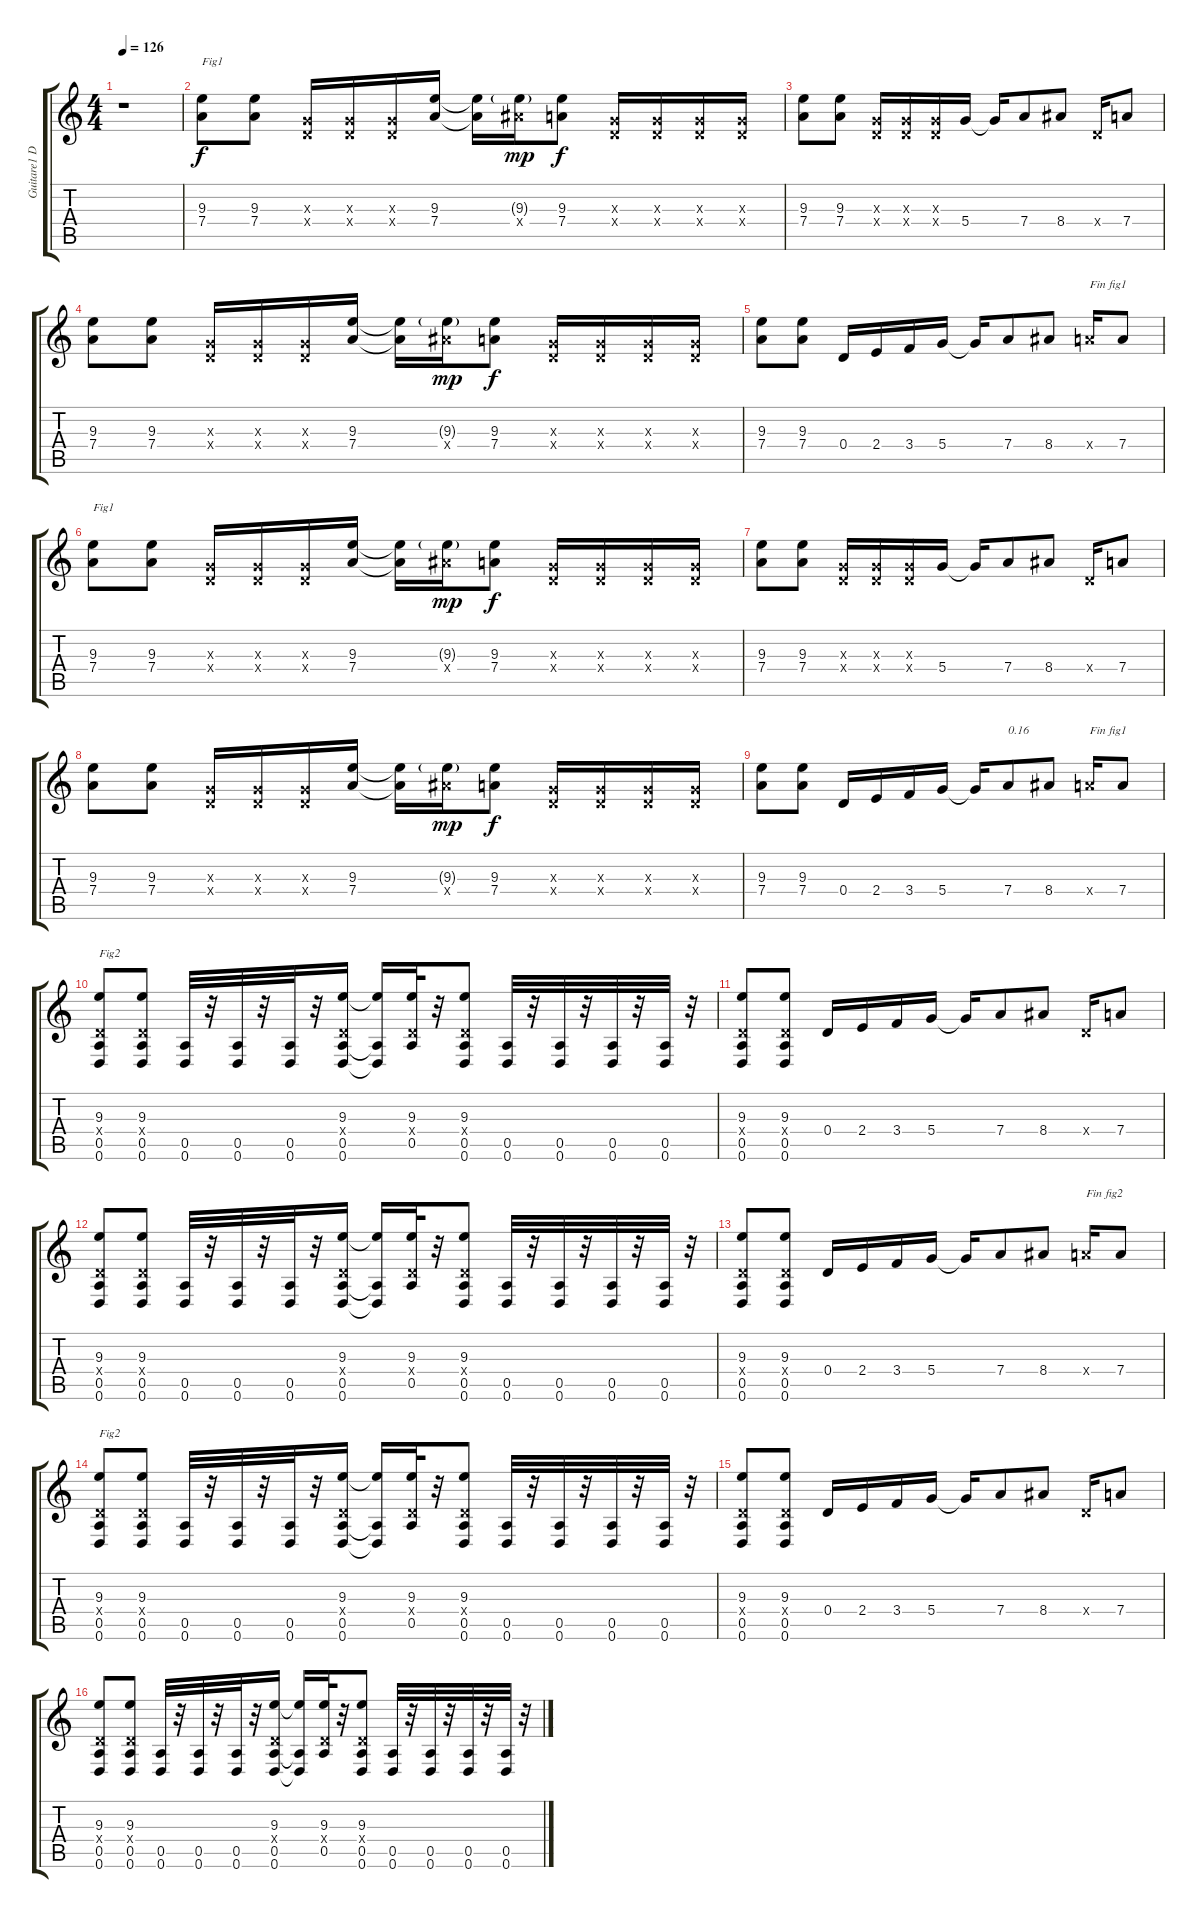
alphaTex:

\track ("Guitare1 Dr-D" "Guitare1 D") {instrument distortionguitar}
\staff {score tabs}
\tuning (E4 B3 G3 D3 A2 D2) {hide}
\ts (4 4)
\tempo 126
\clef g2
\ks c
r.1{dy f instrument distortionguitar} |
(9.3 7.4).8{txt "Fig1"} (9.3 7.4).8 (0.3{x} 0.4{x}).16 (0.3{x} 0.4{x}).16 (0.3{x} 0.4{x}).16 (9.3 7.4).16 (9.3{t} 7.4{t}).16 (9.3{g} 8.4{x}).16{dy mp} (9.3 7.4).8{dy f} (0.3{x} 0.4{x}).16 (0.3{x} 0.4{x}).16 (0.3{x} 0.4{x}).16 (0.3{x} 0.4{x}).16 |
(9.3 7.4).8 (9.3 7.4).8 (0.3{x} 0.4{x}).16 (0.3{x} 0.4{x}).16 (0.3{x} 0.4{x}).16 5.4.16 5.4{t}.16 7.4.8 8.4.8 0.4{x}.16 7.4.8 |
(9.3 7.4).8 (9.3 7.4).8 (0.3{x} 0.4{x}).16 (0.3{x} 0.4{x}).16 (0.3{x} 0.4{x}).16 (9.3 7.4).16 (9.3{t} 7.4{t}).16 (9.3{g} 8.4{x}).16{dy mp} (9.3 7.4).8{dy f} (0.3{x} 0.4{x}).16 (0.3{x} 0.4{x}).16 (0.3{x} 0.4{x}).16 (0.3{x} 0.4{x}).16 |
(9.3 7.4).8 (9.3 7.4).8 0.4.16 2.4.16 3.4.16 5.4.16 5.4{t}.16 7.4.8 8.4.8 7.4{x}.16{txt "Fin fig1"} 7.4.8 |
(9.3 7.4).8{txt "Fig1"} (9.3 7.4).8 (0.3{x} 0.4{x}).16 (0.3{x} 0.4{x}).16 (0.3{x} 0.4{x}).16 (9.3 7.4).16 (9.3{t} 7.4{t}).16 (9.3{g} 8.4{x}).16{dy mp} (9.3 7.4).8{dy f} (0.3{x} 0.4{x}).16 (0.3{x} 0.4{x}).16 (0.3{x} 0.4{x}).16 (0.3{x} 0.4{x}).16 |
(9.3 7.4).8 (9.3 7.4).8 (0.3{x} 0.4{x}).16 (0.3{x} 0.4{x}).16 (0.3{x} 0.4{x}).16 5.4.16 5.4{t}.16 7.4.8 8.4.8 0.4{x}.16 7.4.8 |
(9.3 7.4).8 (9.3 7.4).8 (0.3{x} 0.4{x}).16 (0.3{x} 0.4{x}).16 (0.3{x} 0.4{x}).16 (9.3 7.4).16 (9.3{t} 7.4{t}).16 (9.3{g} 8.4{x}).16{dy mp} (9.3 7.4).8{dy f} (0.3{x} 0.4{x}).16 (0.3{x} 0.4{x}).16 (0.3{x} 0.4{x}).16 (0.3{x} 0.4{x}).16 |
(9.3 7.4).8 (9.3 7.4).8 0.4.16 2.4.16 3.4.16 5.4.16 5.4{t}.16 7.4.8{txt "0.16"} 8.4.8 7.4{x}.16{txt "Fin fig1"} 7.4.8 |
(9.3 0.4{x} 0.5 0.6).8{txt "Fig2"} (9.3 0.4{x} 0.5 0.6).8 (0.5 0.6).32 r.32 (0.5 0.6).32 r.32 (0.5 0.6).32 r.32 (9.3 0.4{x} 0.5 0.6).16 (9.3{t} 0.5{t} 0.6{t}).16 (9.3 0.4{x} 0.5).32 r.32 (9.3 0.4{x} 0.5 0.6).8 (0.5 0.6).32 r.32 (0.5 0.6).32 r.32 (0.5 0.6).32 r.32 (0.5 0.6).32 r.32 |
(9.3 0.4{x} 0.5 0.6).8 (9.3 0.4{x} 0.5 0.6).8 0.4.16 2.4.16 3.4.16 5.4.16 5.4{t}.16 7.4.8 8.4.8 0.4{x}.16 7.4.8 |
(9.3 0.4{x} 0.5 0.6).8 (9.3 0.4{x} 0.5 0.6).8 (0.5 0.6).32 r.32 (0.5 0.6).32 r.32 (0.5 0.6).32 r.32 (9.3 0.4{x} 0.5 0.6).16 (9.3{t} 0.5{t} 0.6{t}).16 (9.3 0.4{x} 0.5).32 r.32 (9.3 0.4{x} 0.5 0.6).8 (0.5 0.6).32 r.32 (0.5 0.6).32 r.32 (0.5 0.6).32 r.32 (0.5 0.6).32 r.32 |
(9.3 0.4{x} 0.5 0.6).8 (9.3 0.4{x} 0.5 0.6).8 0.4.16 2.4.16 3.4.16 5.4.16 5.4{t}.16 7.4.8 8.4.8 7.4{x}.16{txt "Fin fig2"} 7.4.8 |
(9.3 0.4{x} 0.5 0.6).8{txt "Fig2"} (9.3 0.4{x} 0.5 0.6).8 (0.5 0.6).32 r.32 (0.5 0.6).32 r.32 (0.5 0.6).32 r.32 (9.3 0.4{x} 0.5 0.6).16 (9.3{t} 0.5{t} 0.6{t}).16 (9.3 0.4{x} 0.5).32 r.32 (9.3 0.4{x} 0.5 0.6).8 (0.5 0.6).32 r.32 (0.5 0.6).32 r.32 (0.5 0.6).32 r.32 (0.5 0.6).32 r.32 |
(9.3 0.4{x} 0.5 0.6).8 (9.3 0.4{x} 0.5 0.6).8 0.4.16 2.4.16 3.4.16 5.4.16 5.4{t}.16 7.4.8 8.4.8 0.4{x}.16 7.4.8 |
(9.3 0.4{x} 0.5 0.6).8 (9.3 0.4{x} 0.5 0.6).8 (0.5 0.6).32 r.32 (0.5 0.6).32 r.32 (0.5 0.6).32 r.32 (9.3 0.4{x} 0.5 0.6).16 (9.3{t} 0.5{t} 0.6{t}).16 (9.3 0.4{x} 0.5).32 r.32 (9.3 0.4{x} 0.5 0.6).8 (0.5 0.6).32 r.32 (0.5 0.6).32 r.32 (0.5 0.6).32 r.32 (0.5 0.6).32 r.32
